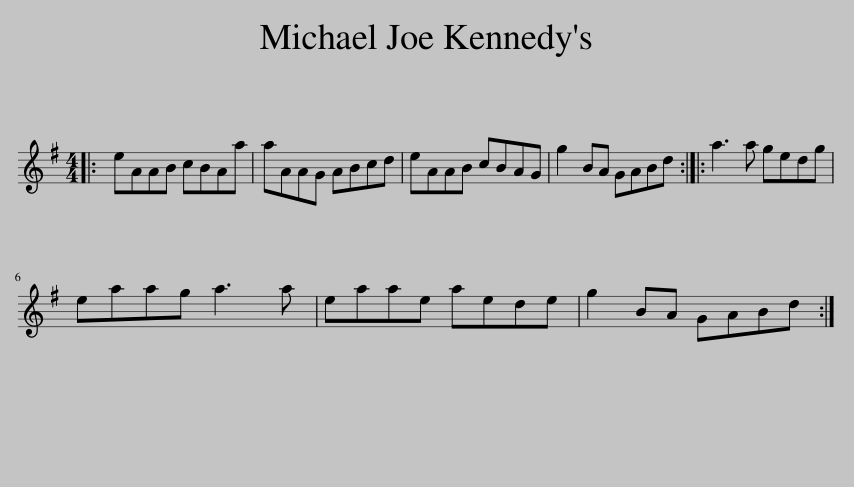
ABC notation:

X:1
L:1/8
M:4/4
I:linebreak $
K:G
V:1 treble
V:1
|: eAAB cBAa | aAAG ABcd | eAAB cBAG | g2 BA GABd :: a3 a gedg |$ %5
 eaag a3 a | eaae aede | g2 BA GABd :| %8
